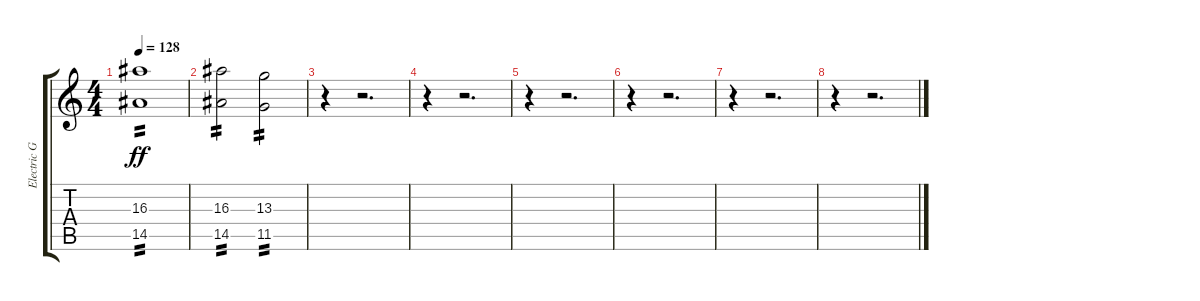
\track ("Electric Guitar 1" "Electric G") {instrument distortionguitar}
\staff {score tabs}
\tuning (Eb4 Bb3 Gb3 Db3 Ab2 Eb2) {hide}
\ts (4 4)
\tempo 128
\clef g2
\ks c
(16.3 14.5).1{tp 2 dy ff} |
(16.3 14.5).2{tp 2} (13.3 11.5).2{tp 2} |
r.4 r.2{d} |
r.4 r.2{d} |
r.4 r.2{d} |
r.4 r.2{d} |
r.4 r.2{d} |
r.4 r.2{d}
